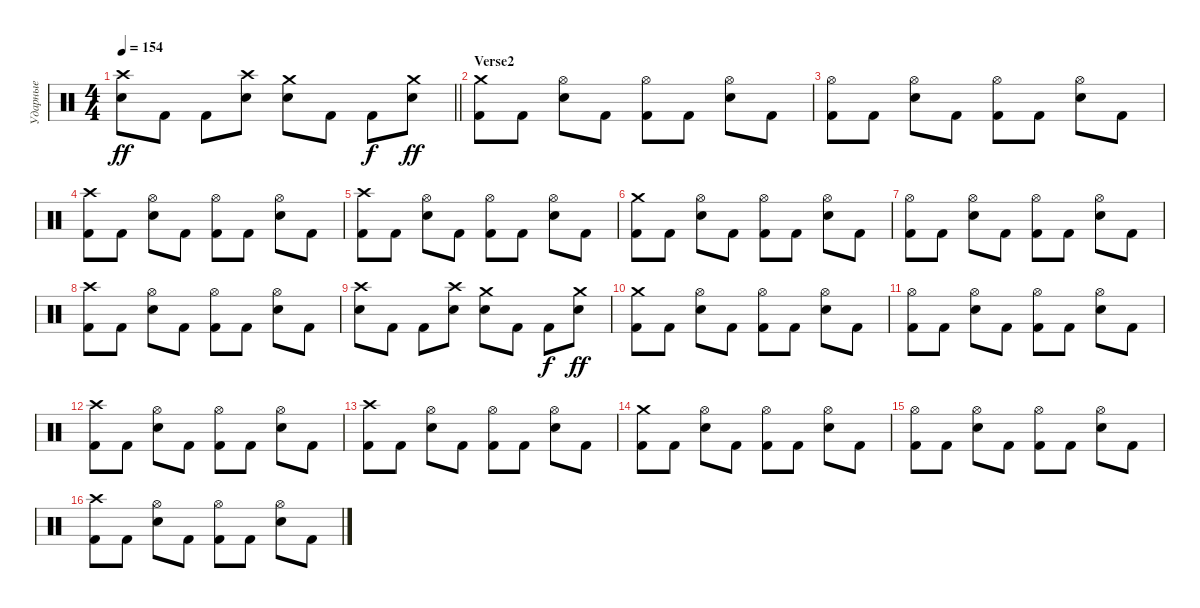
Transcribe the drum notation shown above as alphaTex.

\track ("Ударные" "Ударные") {instrument percussion}
\staff {score}
\articulation defaults
\ts (4 4)
\tempo 154
\clef neutral
\barLineRight lightlight
\ks c
("Crash high (hit)" "Electric Snare (hit)").8{dy ff} "Kick (hit) 2".8 "Kick (hit) 2".8 ("Crash high (hit)" "Electric Snare (hit)").8 ("Crash medium (hit)" "Electric Snare (hit)").8 "Kick (hit) 2".8 "Kick (hit) 2".8{dy f} ("Crash medium (hit)" "Electric Snare (hit)").8{dy ff} |
\section ("" "Verse2")
("Crash medium (hit)" "Kick (hit) 2").8 "Kick (hit) 2".8 ("Hi-Hat (open)" "Electric Snare (hit)").8 "Kick (hit) 2".8 ("Hi-Hat (open)" "Kick (hit) 2").8 "Kick (hit) 2".8 ("Hi-Hat (open)" "Electric Snare (hit)").8 "Kick (hit) 2".8 |
("Hi-Hat (open)" "Kick (hit) 2").8 "Kick (hit) 2".8 ("Hi-Hat (open)" "Electric Snare (hit)").8 "Kick (hit) 2".8 ("Hi-Hat (open)" "Kick (hit) 2").8 "Kick (hit) 2".8 ("Hi-Hat (open)" "Electric Snare (hit)").8 "Kick (hit) 2".8 |
("Crash high (hit)" "Kick (hit) 2").8 "Kick (hit) 2".8 ("Hi-Hat (open)" "Electric Snare (hit)").8 "Kick (hit) 2".8 ("Hi-Hat (open)" "Kick (hit) 2").8 "Kick (hit) 2".8 ("Hi-Hat (open)" "Electric Snare (hit)").8 "Kick (hit) 2".8 |
("Crash high (hit)" "Kick (hit) 2").8 "Kick (hit) 2".8 ("Hi-Hat (open)" "Electric Snare (hit)").8 "Kick (hit) 2".8 ("Hi-Hat (open)" "Kick (hit) 2").8 "Kick (hit) 2".8 ("Hi-Hat (open)" "Electric Snare (hit)").8 "Kick (hit) 2".8 |
("Crash medium (hit)" "Kick (hit) 2").8 "Kick (hit) 2".8 ("Hi-Hat (open)" "Electric Snare (hit)").8 "Kick (hit) 2".8 ("Hi-Hat (open)" "Kick (hit) 2").8 "Kick (hit) 2".8 ("Hi-Hat (open)" "Electric Snare (hit)").8 "Kick (hit) 2".8 |
("Hi-Hat (open)" "Kick (hit) 2").8 "Kick (hit) 2".8 ("Hi-Hat (open)" "Electric Snare (hit)").8 "Kick (hit) 2".8 ("Hi-Hat (open)" "Kick (hit) 2").8 "Kick (hit) 2".8 ("Hi-Hat (open)" "Electric Snare (hit)").8 "Kick (hit) 2".8 |
("Crash high (hit)" "Kick (hit) 2").8 "Kick (hit) 2".8 ("Hi-Hat (open)" "Electric Snare (hit)").8 "Kick (hit) 2".8 ("Hi-Hat (open)" "Kick (hit) 2").8 "Kick (hit) 2".8 ("Hi-Hat (open)" "Electric Snare (hit)").8 "Kick (hit) 2".8 |
("Crash high (hit)" "Electric Snare (hit)").8 "Kick (hit) 2".8 "Kick (hit) 2".8 ("Crash high (hit)" "Electric Snare (hit)").8 ("Crash medium (hit)" "Electric Snare (hit)").8 "Kick (hit) 2".8 "Kick (hit) 2".8{dy f} ("Crash medium (hit)" "Electric Snare (hit)").8{dy ff} |
("Crash medium (hit)" "Kick (hit) 2").8 "Kick (hit) 2".8 ("Hi-Hat (open)" "Electric Snare (hit)").8 "Kick (hit) 2".8 ("Hi-Hat (open)" "Kick (hit) 2").8 "Kick (hit) 2".8 ("Hi-Hat (open)" "Electric Snare (hit)").8 "Kick (hit) 2".8 |
("Hi-Hat (open)" "Kick (hit) 2").8 "Kick (hit) 2".8 ("Hi-Hat (open)" "Electric Snare (hit)").8 "Kick (hit) 2".8 ("Hi-Hat (open)" "Kick (hit) 2").8 "Kick (hit) 2".8 ("Hi-Hat (open)" "Electric Snare (hit)").8 "Kick (hit) 2".8 |
("Crash high (hit)" "Kick (hit) 2").8 "Kick (hit) 2".8 ("Hi-Hat (open)" "Electric Snare (hit)").8 "Kick (hit) 2".8 ("Hi-Hat (open)" "Kick (hit) 2").8 "Kick (hit) 2".8 ("Hi-Hat (open)" "Electric Snare (hit)").8 "Kick (hit) 2".8 |
("Crash high (hit)" "Kick (hit) 2").8 "Kick (hit) 2".8 ("Hi-Hat (open)" "Electric Snare (hit)").8 "Kick (hit) 2".8 ("Hi-Hat (open)" "Kick (hit) 2").8 "Kick (hit) 2".8 ("Hi-Hat (open)" "Electric Snare (hit)").8 "Kick (hit) 2".8 |
("Crash medium (hit)" "Kick (hit) 2").8 "Kick (hit) 2".8 ("Hi-Hat (open)" "Electric Snare (hit)").8 "Kick (hit) 2".8 ("Hi-Hat (open)" "Kick (hit) 2").8 "Kick (hit) 2".8 ("Hi-Hat (open)" "Electric Snare (hit)").8 "Kick (hit) 2".8 |
("Hi-Hat (open)" "Kick (hit) 2").8 "Kick (hit) 2".8 ("Hi-Hat (open)" "Electric Snare (hit)").8 "Kick (hit) 2".8 ("Hi-Hat (open)" "Kick (hit) 2").8 "Kick (hit) 2".8 ("Hi-Hat (open)" "Electric Snare (hit)").8 "Kick (hit) 2".8 |
("Crash high (hit)" "Kick (hit) 2").8 "Kick (hit) 2".8 ("Hi-Hat (open)" "Electric Snare (hit)").8 "Kick (hit) 2".8 ("Hi-Hat (open)" "Kick (hit) 2").8 "Kick (hit) 2".8 ("Hi-Hat (open)" "Electric Snare (hit)").8 "Kick (hit) 2".8
